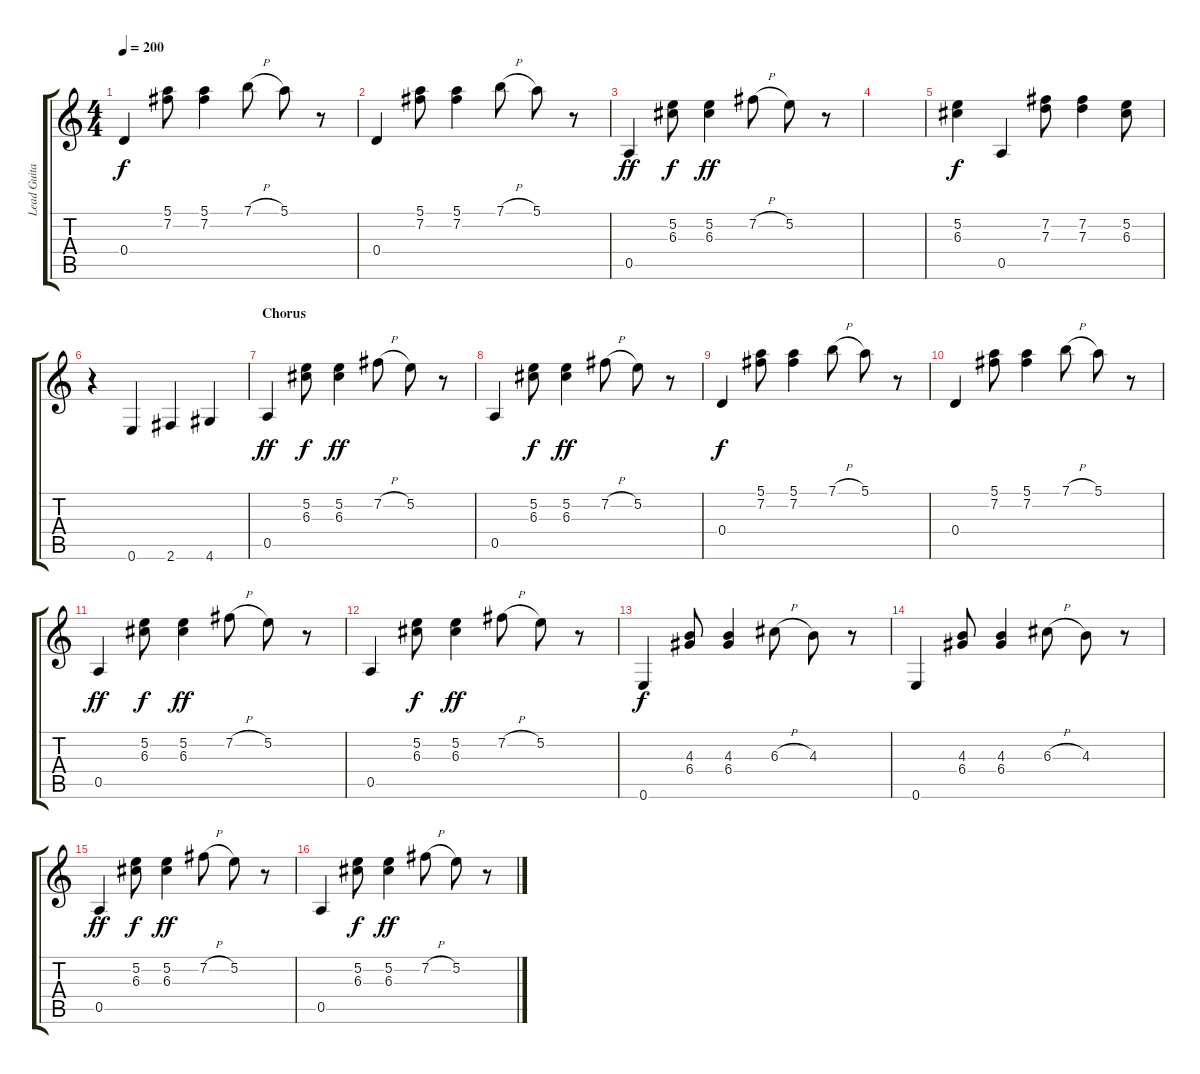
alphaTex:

\track ("Lead Guitar" "Lead Guita") {instrument electricguitarclean}
\staff {score tabs}
\tuning (E4 B3 G3 D3 A2 E2) {hide}
\ts (4 4)
\tempo 200
\clef g2
\ks c
0.4.4{dy f} (5.1 7.2).8 (5.1 7.2).4 7.1{h}.8 5.1.8 r.8 |
0.4.4 (5.1 7.2).8 (5.1 7.2).4 7.1{h}.8 5.1.8 r.8 |
0.5.4{dy ff} (5.2 6.3).8{dy f} (5.2 6.3).4{dy ff} 7.2{h}.8 5.2.8 r.8 |
|
(5.2 6.3).4{dy f} 0.5.4 (7.2 7.3).8 (7.2 7.3).4 (5.2 6.3).8 |
r.4 0.6.4 2.6.4 4.6.4 |
\section ("" "Chorus")
0.5.4{dy ff volume 10} (5.2 6.3).8{dy f} (5.2 6.3).4{dy ff} 7.2{h}.8 5.2.8 r.8 |
0.5.4 (5.2 6.3).8{dy f} (5.2 6.3).4{dy ff} 7.2{h}.8 5.2.8 r.8 |
0.4.4{dy f} (5.1 7.2).8 (5.1 7.2).4 7.1{h}.8 5.1.8 r.8 |
0.4.4 (5.1 7.2).8 (5.1 7.2).4 7.1{h}.8 5.1.8 r.8 |
0.5.4{dy ff} (5.2 6.3).8{dy f} (5.2 6.3).4{dy ff} 7.2{h}.8 5.2.8 r.8 |
0.5.4 (5.2 6.3).8{dy f} (5.2 6.3).4{dy ff} 7.2{h}.8 5.2.8 r.8 |
0.6.4{dy f} (4.3 6.4).8 (4.3 6.4).4 6.3{h}.8 4.3.8 r.8 |
0.6.4 (4.3 6.4).8 (4.3 6.4).4 6.3{h}.8 4.3.8 r.8 |
0.5.4{dy ff} (5.2 6.3).8{dy f} (5.2 6.3).4{dy ff} 7.2{h}.8 5.2.8 r.8 |
0.5.4 (5.2 6.3).8{dy f} (5.2 6.3).4{dy ff} 7.2{h}.8 5.2.8 r.8
